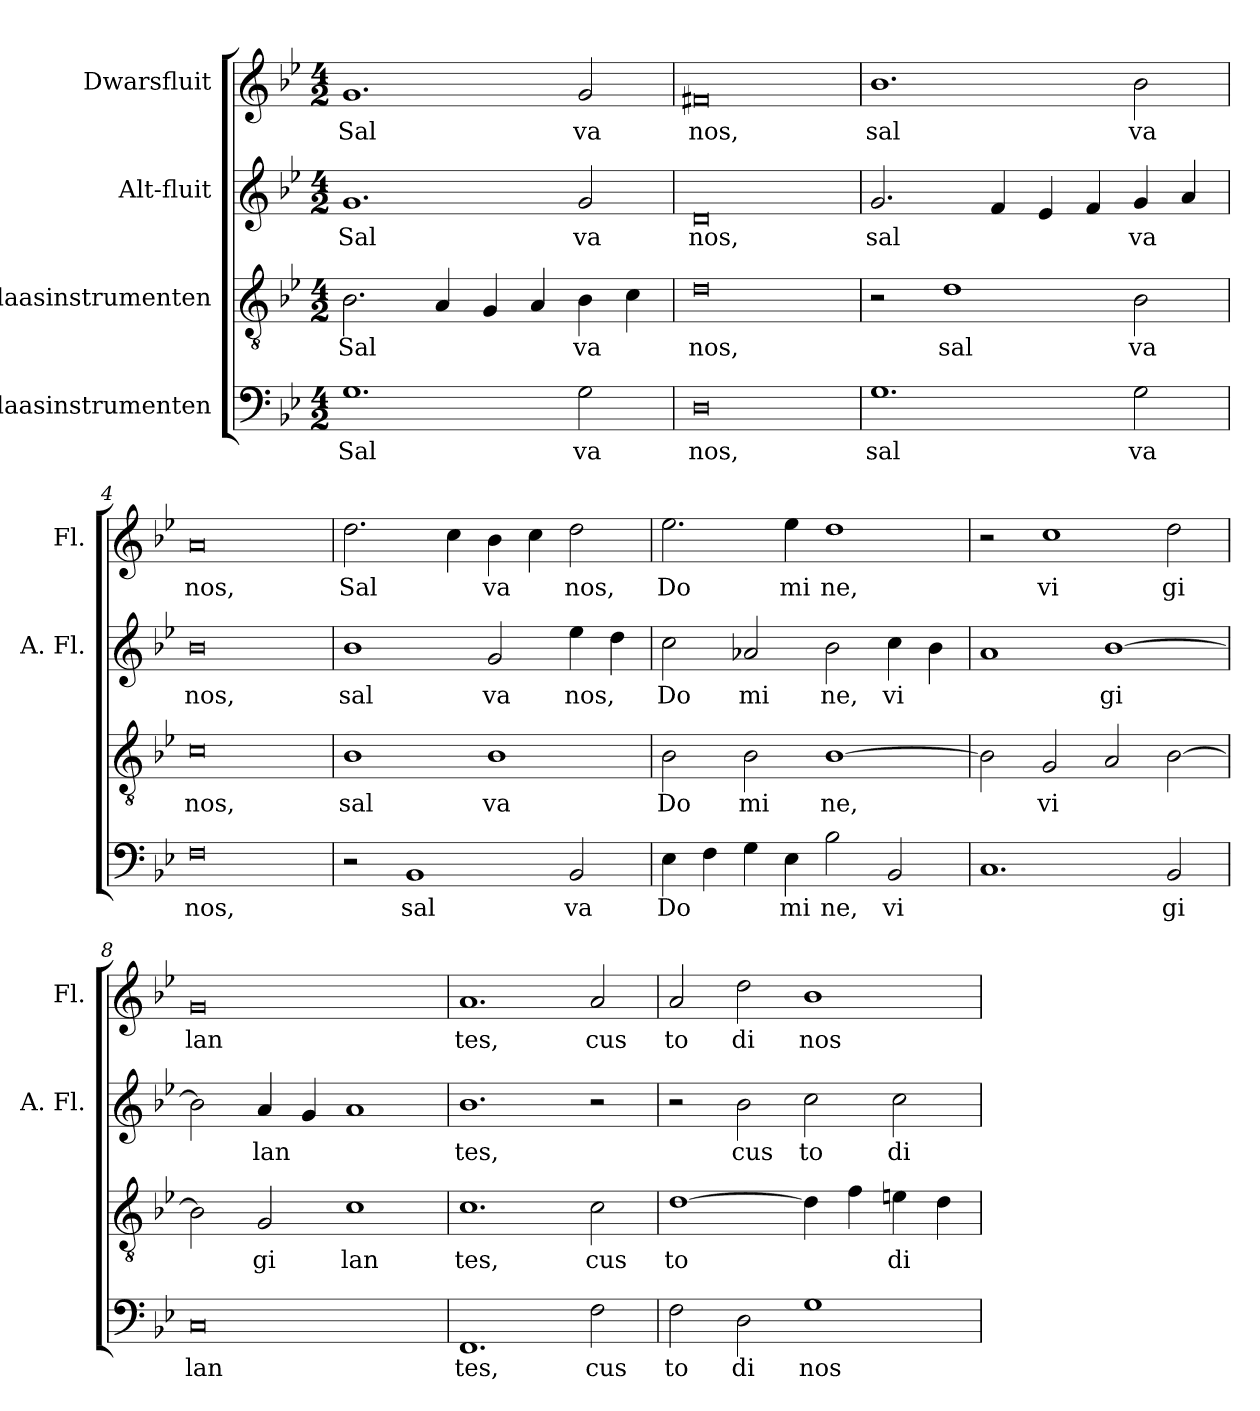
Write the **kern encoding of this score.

**kern	**text	**kern	**text	**kern	**text	**kern	**text
*part4	*part4	*part3	*part3	*part2	*part2	*part1	*part1
*staff4	*staff4	*staff3	*staff3	*staff2	*staff2	*staff1	*staff1
*I"Blaasinstrumenten	*	*I"Blaasinstrumenten	*	*I"Alt-fluit	*	*I"Dwarsfluit	*
*	*	*	*	*I'A. Fl.	*	*I'Fl.	*
*clefF4	*	*clefGv2	*	*clefG2	*	*clefG2	*
*	*	*	*	*ITrd3c5	*	*	*
*k[b-e-]	*	*k[b-e-]	*	*k[b-]	*	*k[b-e-]	*
*M4/2	*	*M4/2	*	*M4/2	*	*M4/2	*
*MM160	*	*MM160	*	*MM160	*	*MM160	*
=1	=1	=1	=1	=1	=1	=1	=1
!	!LO:LY:b	!	!LO:LY:b	!	!LO:LY:b	!	!LO:LY:b
1.G	Sal	2.B-\	Sal	1.d	Sal	1.g	Sal
.	.	4A/	.	.	.	.	.
.	.	4G/	.	.	.	.	.
.	.	4A/	.	.	.	.	.
!	!LO:LY:b	!	!LO:LY:b	!	!LO:LY:b	!	!LO:LY:b
2G\	va	4B-\	va	2d/	va	2g/	va
.	.	4c\	.	.	.	.	.
=2	=2	=2	=2	=2	=2	=2	=2
!	!LO:LY:b	!	!LO:LY:b	!	!LO:LY:b	!	!LO:LY:b
0D	nos,	0d	nos,	0A	nos,	0f#X	nos,
=3	=3	=3	=3	=3	=3	=3	=3
!	!LO:LY:b	!	!	!	!LO:LY:b	!	!LO:LY:b
1.G	sal	2r	.	2.d/	sal	1.b-	sal
!	!	!	!LO:LY:b	!	!	!	!
.	.	1d	sal	.	.	.	.
.	.	.	.	4c/	.	.	.
.	.	.	.	4B-/	.	.	.
.	.	.	.	4c/	.	.	.
!	!LO:LY:b	!	!LO:LY:b	!	!LO:LY:b	!	!LO:LY:b
2G\	va	2B-\	va	4d/	va	2b-\	va
.	.	.	.	4e/	.	.	.
=4	=4	=4	=4	=4	=4	=4	=4
!	!LO:LY:b	!	!LO:LY:b	!	!LO:LY:b	!	!LO:LY:b
0F	nos,	0c	nos,	0f	nos,	0a	nos,
=5	=5	=5	=5	=5	=5	=5	=5
!	!	!	!LO:LY:b	!	!LO:LY:b	!	!LO:LY:b
2r	.	1B-	sal	1f	sal	2.dd\	Sal
!	!LO:LY:b	!	!	!	!	!	!
1BB-	sal	.	.	.	.	.	.
.	.	.	.	.	.	4cc\	.
!	!	!	!LO:LY:b	!	!LO:LY:b	!	!LO:LY:b
.	.	1B-	va	2d/	va	4b-\	va
.	.	.	.	.	.	4cc\	.
!	!LO:LY:b	!	!	!	!LO:LY:b	!	!LO:LY:b
2BB-/	va	.	.	4b-\	nos,	2dd\	nos,
.	.	.	.	4a\	.	.	.
!!LO:LB:g=z
=6	=6	=6	=6	=6	=6	=6	=6
!	!LO:LY:b	!	!LO:LY:b	!	!LO:LY:b	!	!LO:LY:b
4E-\	Do	2B-\	Do	2g\	Do	2.ee-\	Do
4F\	.	.	.	.	.	.	.
!	!	!	!LO:LY:b	!	!LO:LY:b	!	!
4G\	.	2B-\	mi	2e-X/	mi	.	.
!	!LO:LY:b	!	!	!	!	!	!LO:LY:b
4E-\	mi	.	.	.	.	4ee-\	mi
!	!LO:LY:b	!	!LO:LY:b	!	!LO:LY:b	!	!LO:LY:b
2B-\	ne,	[1B-	ne,	2f\	ne,	1dd	ne,
!	!LO:LY:b	!	!	!	!LO:LY:b	!	!
2BB-/	vi	.	.	4g\	vi	.	.
.	.	.	.	4f\	.	.	.
=7	=7	=7	=7	=7	=7	=7	=7
1.C	.	2B-\]	.	1e	.	2r	.
!	!	!	!LO:LY:b	!	!	!	!LO:LY:b
.	.	2G/	vi	.	.	1cc	vi
!	!	!	!	!	!LO:LY:b	!	!
.	.	2A/	.	[1f	gi	.	.
!	!LO:LY:b	!	!	!	!	!	!LO:LY:b
2BB-/	gi	[2B-\	.	.	.	2dd\	gi
=8	=8	=8	=8	=8	=8	=8	=8
!	!LO:LY:b	!	!	!	!	!	!LO:LY:b
0C	lan	2B-\]	.	2f\]	.	0g	lan
!	!	!	!LO:LY:b	!	!LO:LY:b	!	!
.	.	2G/	gi	4e/	lan	.	.
.	.	.	.	4d/	.	.	.
!	!	!	!LO:LY:b	!	!	!	!
.	.	1c	lan	1e	.	.	.
=9	=9	=9	=9	=9	=9	=9	=9
!	!LO:LY:b	!	!LO:LY:b	!	!LO:LY:b	!	!LO:LY:b
1.FF	tes,	1.c	tes,	1.f	tes,	1.a	tes,
!	!LO:LY:b	!	!LO:LY:b	!	!	!	!LO:LY:b
2F\	cus	2c\	cus	2r	.	2a/	cus
=10	=10	=10	=10	=10	=10	=10	=10
!	!LO:LY:b	!	!LO:LY:b	!	!	!	!LO:LY:b
2F\	to	[1d	to	2r	.	2a/	to
!	!LO:LY:b	!	!	!	!LO:LY:b	!	!LO:LY:b
2D\	di	.	.	2f\	cus	2dd\	di
!	!LO:LY:b	!	!	!	!LO:LY:b	!	!LO:LY:b
1G	nos	4d\]	.	2g\	to	1b-	nos
.	.	4f\	.	.	.	.	.
!	!	!	!LO:LY:b	!	!LO:LY:b	!	!
.	.	4en\	di	2g\	di	.	.
.	.	4d\	.	.	.	.	.
=	=	=	=	=	=	=	=
*-	*-	*-	*-	*-	*-	*-	*-
